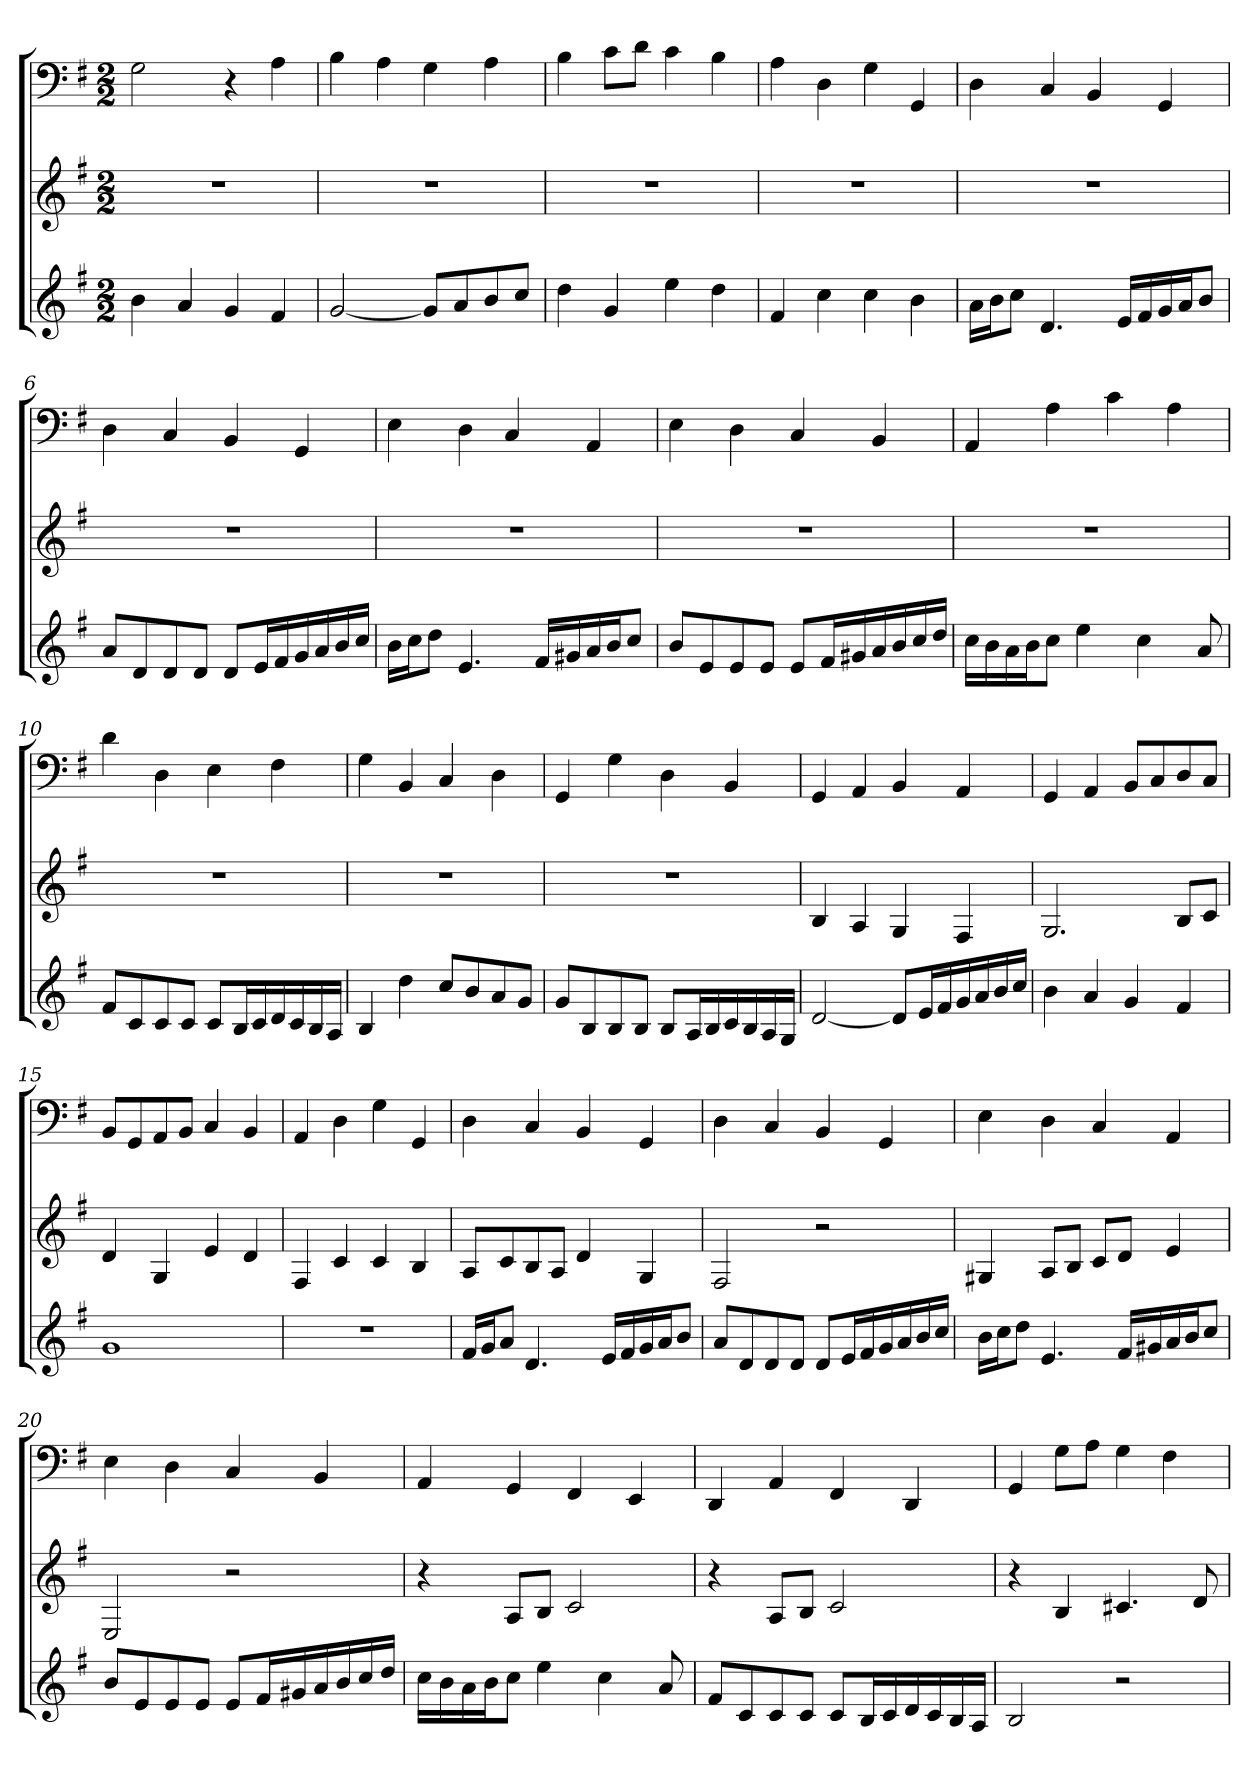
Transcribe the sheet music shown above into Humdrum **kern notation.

**kern	**kern	**kern
*part3	*part2	*part1
*staff3	*staff2	*staff1
*k[f#]	*k[f#]	*k[f#]
*G:	*G:	*G:
*M2/2	*M2/2	*M2/2
=1	=1	=1
4b	1r	2G
4a	.	.
4g	.	4r
4f#	.	4A
=2	=2	=2
[2g	1r	4B
.	.	4A
8gL]	.	4G
8a	.	.
8b	.	4A
8ccJ	.	.
=3	=3	=3
4dd	1r	4B
4g	.	8cL
.	.	8dJ
4ee	.	4c
4dd	.	4B
=4	=4	=4
4f#	1r	4A
4cc	.	4D
4cc	.	4G
4b	.	4GG
=5	=5	=5
16aLL	1r	4D
16bJ	.	.
8ccJ	.	.
4.d	.	4C
.	.	4BB
16eLL	.	.
16f#	.	.
16g	.	4GG
16aJ	.	.
8bJ	.	.
=6	=6	=6
8aL	1r	4D
8d	.	.
8d	.	4C
8dJ	.	.
8dL	.	4BB
16eL	.	.
16f#	.	.
16g	.	4GG
16a	.	.
16b	.	.
16ccJJ	.	.
=7	=7	=7
16bLL	1r	4E
16ccJ	.	.
8ddJ	.	.
4.e	.	4D
.	.	4C
16f#LL	.	.
16g#X	.	.
16a	.	4AA
16bJ	.	.
8ccJ	.	.
=8	=8	=8
8bL	1r	4E
8e	.	.
8e	.	4D
8eJ	.	.
8eL	.	4C
16f#L	.	.
16g#X	.	.
16a	.	4BB
16b	.	.
16cc	.	.
16ddJJ	.	.
=9	=9	=9
16ccLL	1r	4AA
16b	.	.
16a	.	.
16bJ	.	.
8ccJ	.	4A
4ee	.	.
.	.	4c
4cc	.	.
.	.	4A
8a	.	.
=10	=10	=10
8f#L	1r	4d
8c	.	.
8c	.	4D
8cJ	.	.
8cL	.	4E
16BL	.	.
16c	.	.
16d	.	4F#
16c	.	.
16B	.	.
16AJJ	.	.
=11	=11	=11
4B	1r	4G
4dd	.	4BB
8ccL	.	4C
8b	.	.
8a	.	4D
8gJ	.	.
=12	=12	=12
8gL	1r	4GG
8B	.	.
8B	.	4G
8BJ	.	.
8BL	.	4D
16AL	.	.
16B	.	.
16c	.	4BB
16B	.	.
16A	.	.
16GJJ	.	.
=13	=13	=13
[2d	4B	4GG
.	4A	4AA
8dL]	4G	4BB
16eL	.	.
16f#	.	.
16g	4F#	4AA
16a	.	.
16b	.	.
16ccJJ	.	.
=14	=14	=14
4b	2.G	4GG
4a	.	4AA
4g	.	8BBL
.	.	8C
4f#	8BL	8D
.	8cJ	8CJ
=15	=15	=15
1g	4d	8BBL
.	.	8GG
.	4G	8AA
.	.	8BBJ
.	4e	4C
.	4d	4BB
=16	=16	=16
1r	4F#	4AA
.	4c	4D
.	4c	4G
.	4B	4GG
=17	=17	=17
16f#LL	8AL	4D
16gJ	.	.
8aJ	8c	.
4.d	8B	4C
.	8AJ	.
.	4d	4BB
16eLL	.	.
16f#	.	.
16g	4G	4GG
16aJ	.	.
8bJ	.	.
=18	=18	=18
8aL	2F#	4D
8d	.	.
8d	.	4C
8dJ	.	.
8dL	2r	4BB
16eL	.	.
16f#	.	.
16g	.	4GG
16a	.	.
16b	.	.
16ccJJ	.	.
=19	=19	=19
16bLL	4G#X	4E
16ccJ	.	.
8ddJ	.	.
4.e	8AL	4D
.	8BJ	.
.	8cL	4C
16f#LL	8dJ	.
16g#X	.	.
16a	4e	4AA
16bJ	.	.
8ccJ	.	.
=20	=20	=20
8bL	2E	4E
8e	.	.
8e	.	4D
8eJ	.	.
8eL	2r	4C
16f#L	.	.
16g#X	.	.
16a	.	4BB
16b	.	.
16cc	.	.
16ddJJ	.	.
=21	=21	=21
16ccLL	4r	4AA
16b	.	.
16a	.	.
16bJ	.	.
8ccJ	8AL	4GG
4ee	8BJ	.
.	2c	4FF#
4cc	.	.
.	.	4EE
8a	.	.
=22	=22	=22
8f#L	4r	4DD
8c	.	.
8c	8AL	4AA
8cJ	8BJ	.
8cL	2c	4FF#
16BL	.	.
16c	.	.
16d	.	4DD
16c	.	.
16B	.	.
16AJJ	.	.
=23	=23	=23
2B	4r	4GG
.	4B	8GL
.	.	8AJ
2r	4.c#X	4G
.	.	4F#
.	8d	.
=	=	=
*-	*-	*-
